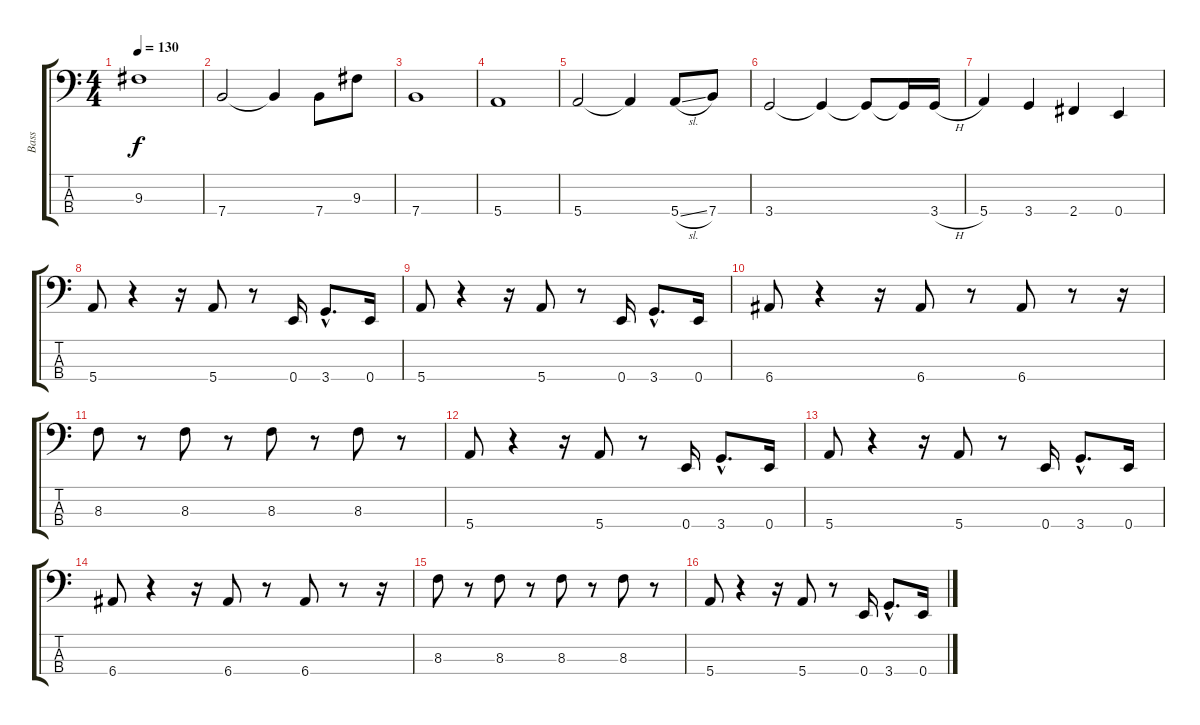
\track ("Bass" "Bass") {instrument electricbassfinger}
\staff {score tabs}
\tuning (G2 D2 A1 E1) {hide}
\ts (4 4)
\tempo 130
\clef f4
\ks c
9.3.1{dy f} |
7.4.2 7.4{t}.4 7.4.8 9.3.8 |
7.4.1 |
5.4.1 |
5.4.2 5.4{t}.4 5.4{sl}.8 7.4.8 |
3.4.2 3.4{t}.4 3.4{t}.8 3.4{t}.16 3.4{h}.16 |
5.4.4 3.4.4 2.4.4 0.4.4 |
5.4.8 r.4 r.16 5.4.8 r.8 0.4.16 3.4{hac}.8{d} 0.4.16 |
5.4.8 r.4 r.16 5.4.8 r.8 0.4.16 3.4{hac}.8{d} 0.4.16 |
6.4.8 r.4 r.16 6.4.8 r.8 6.4.8 r.8 r.16 |
8.3.8 r.8 8.3.8 r.8 8.3.8 r.8 8.3.8 r.8 |
5.4.8 r.4 r.16 5.4.8 r.8 0.4.16 3.4{hac}.8{d} 0.4.16 |
5.4.8 r.4 r.16 5.4.8 r.8 0.4.16 3.4{hac}.8{d} 0.4.16 |
6.4.8 r.4 r.16 6.4.8 r.8 6.4.8 r.8 r.16 |
8.3.8 r.8 8.3.8 r.8 8.3.8 r.8 8.3.8 r.8 |
5.4.8 r.4 r.16 5.4.8 r.8 0.4.16 3.4{hac}.8{d} 0.4.16
